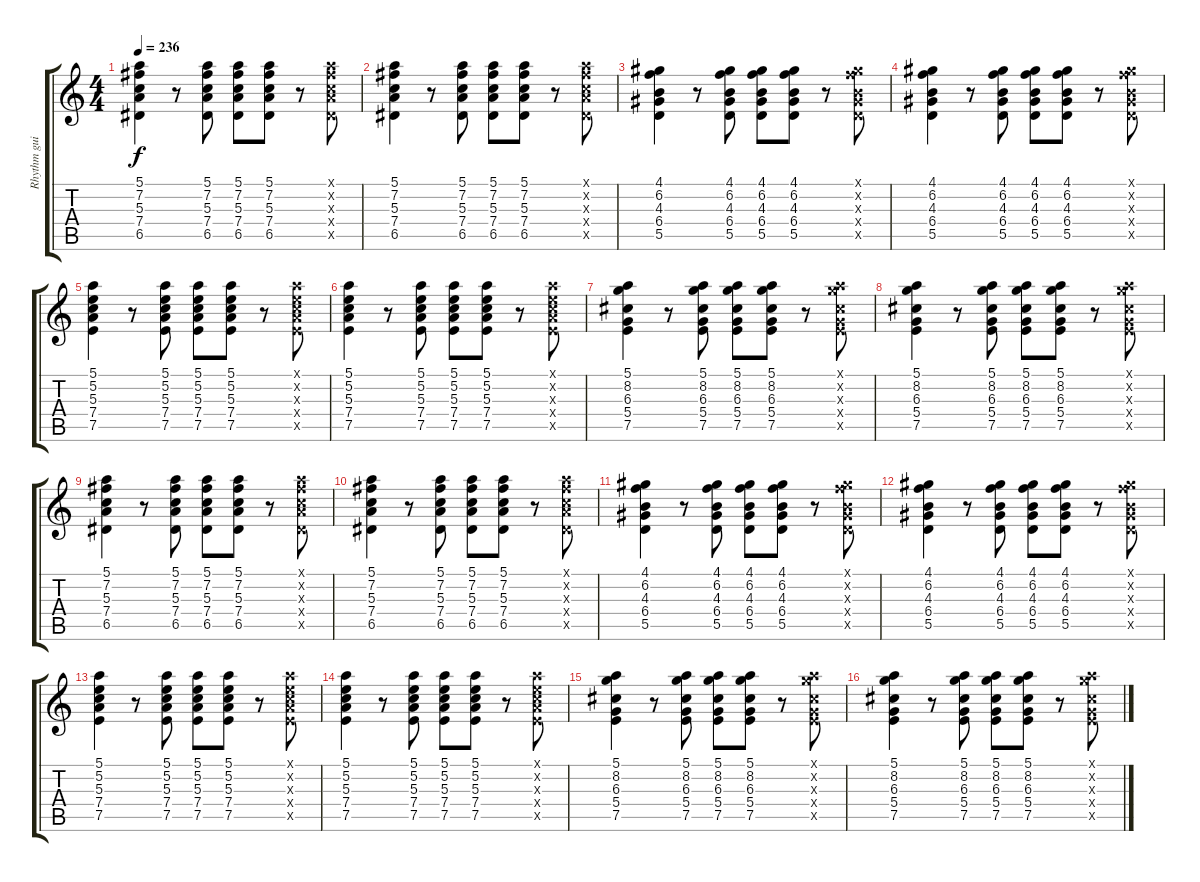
\track ("Rhythm guitar" "Rhythm gui") {instrument acousticguitarsteel}
\staff {score tabs}
\tuning (E4 B3 G3 D3 A2 E2) {hide}
\ts (4 4)
\tempo 236
\clef g2
\ks c
(5.1 7.2 5.3 7.4 6.5).4{dy f} r.8 (5.1 7.2 5.3 7.4 6.5).8 (5.1 7.2 5.3 7.4 6.5).8 (5.1 7.2 5.3 7.4 6.5).8 r.8 (5.1{x} 7.2{x} 5.3{x} 7.4{x} 6.5{x}).8 |
(5.1 7.2 5.3 7.4 6.5).4 r.8 (5.1 7.2 5.3 7.4 6.5).8 (5.1 7.2 5.3 7.4 6.5).8 (5.1 7.2 5.3 7.4 6.5).8 r.8 (5.1{x} 7.2{x} 5.3{x} 7.4{x} 6.5{x}).8 |
(4.1 6.2 4.3 6.4 5.5).4 r.8 (4.1 6.2 4.3 6.4 5.5).8 (4.1 6.2 4.3 6.4 5.5).8 (4.1 6.2 4.3 6.4 5.5).8 r.8 (4.1{x} 6.2{x} 4.3{x} 6.4{x} 5.5{x}).8 |
(4.1 6.2 4.3 6.4 5.5).4 r.8 (4.1 6.2 4.3 6.4 5.5).8 (4.1 6.2 4.3 6.4 5.5).8 (4.1 6.2 4.3 6.4 5.5).8 r.8 (4.1{x} 6.2{x} 4.3{x} 6.4{x} 5.5{x}).8 |
(5.1 5.2 5.3 7.4 7.5).4 r.8 (5.1 5.2 5.3 7.4 7.5).8 (5.1 5.2 5.3 7.4 7.5).8 (5.1 5.2 5.3 7.4 7.5).8 r.8 (5.1{x} 5.2{x} 5.3{x} 7.4{x} 7.5{x}).8 |
(5.1 5.2 5.3 7.4 7.5).4 r.8 (5.1 5.2 5.3 7.4 7.5).8 (5.1 5.2 5.3 7.4 7.5).8 (5.1 5.2 5.3 7.4 7.5).8 r.8 (5.1{x} 5.2{x} 5.3{x} 7.4{x} 7.5{x}).8 |
(5.1 8.2 6.3 5.4 7.5).4 r.8 (5.1 8.2 6.3 5.4 7.5).8 (5.1 8.2 6.3 5.4 7.5).8 (5.1 8.2 6.3 5.4 7.5).8 r.8 (5.1{x} 8.2{x} 6.3{x} 5.4{x} 7.5{x}).8 |
(5.1 8.2 6.3 5.4 7.5).4 r.8 (5.1 8.2 6.3 5.4 7.5).8 (5.1 8.2 6.3 5.4 7.5).8 (5.1 8.2 6.3 5.4 7.5).8 r.8 (5.1{x} 8.2{x} 6.3{x} 5.4{x} 7.5{x}).8 |
(5.1 7.2 5.3 7.4 6.5).4 r.8 (5.1 7.2 5.3 7.4 6.5).8 (5.1 7.2 5.3 7.4 6.5).8 (5.1 7.2 5.3 7.4 6.5).8 r.8 (5.1{x} 7.2{x} 5.3{x} 7.4{x} 6.5{x}).8 |
(5.1 7.2 5.3 7.4 6.5).4 r.8 (5.1 7.2 5.3 7.4 6.5).8 (5.1 7.2 5.3 7.4 6.5).8 (5.1 7.2 5.3 7.4 6.5).8 r.8 (5.1{x} 7.2{x} 5.3{x} 7.4{x} 6.5{x}).8 |
(4.1 6.2 4.3 6.4 5.5).4 r.8 (4.1 6.2 4.3 6.4 5.5).8 (4.1 6.2 4.3 6.4 5.5).8 (4.1 6.2 4.3 6.4 5.5).8 r.8 (4.1{x} 6.2{x} 4.3{x} 6.4{x} 5.5{x}).8 |
(4.1 6.2 4.3 6.4 5.5).4 r.8 (4.1 6.2 4.3 6.4 5.5).8 (4.1 6.2 4.3 6.4 5.5).8 (4.1 6.2 4.3 6.4 5.5).8 r.8 (4.1{x} 6.2{x} 4.3{x} 6.4{x} 5.5{x}).8 |
(5.1 5.2 5.3 7.4 7.5).4 r.8 (5.1 5.2 5.3 7.4 7.5).8 (5.1 5.2 5.3 7.4 7.5).8 (5.1 5.2 5.3 7.4 7.5).8 r.8 (5.1{x} 5.2{x} 5.3{x} 7.4{x} 7.5{x}).8 |
(5.1 5.2 5.3 7.4 7.5).4 r.8 (5.1 5.2 5.3 7.4 7.5).8 (5.1 5.2 5.3 7.4 7.5).8 (5.1 5.2 5.3 7.4 7.5).8 r.8 (5.1{x} 5.2{x} 5.3{x} 7.4{x} 7.5{x}).8 |
(5.1 8.2 6.3 5.4 7.5).4 r.8 (5.1 8.2 6.3 5.4 7.5).8 (5.1 8.2 6.3 5.4 7.5).8 (5.1 8.2 6.3 5.4 7.5).8 r.8 (5.1{x} 8.2{x} 6.3{x} 5.4{x} 7.5{x}).8 |
(5.1 8.2 6.3 5.4 7.5).4 r.8 (5.1 8.2 6.3 5.4 7.5).8 (5.1 8.2 6.3 5.4 7.5).8 (5.1 8.2 6.3 5.4 7.5).8 r.8 (5.1{x} 8.2{x} 6.3{x} 5.4{x} 7.5{x}).8
